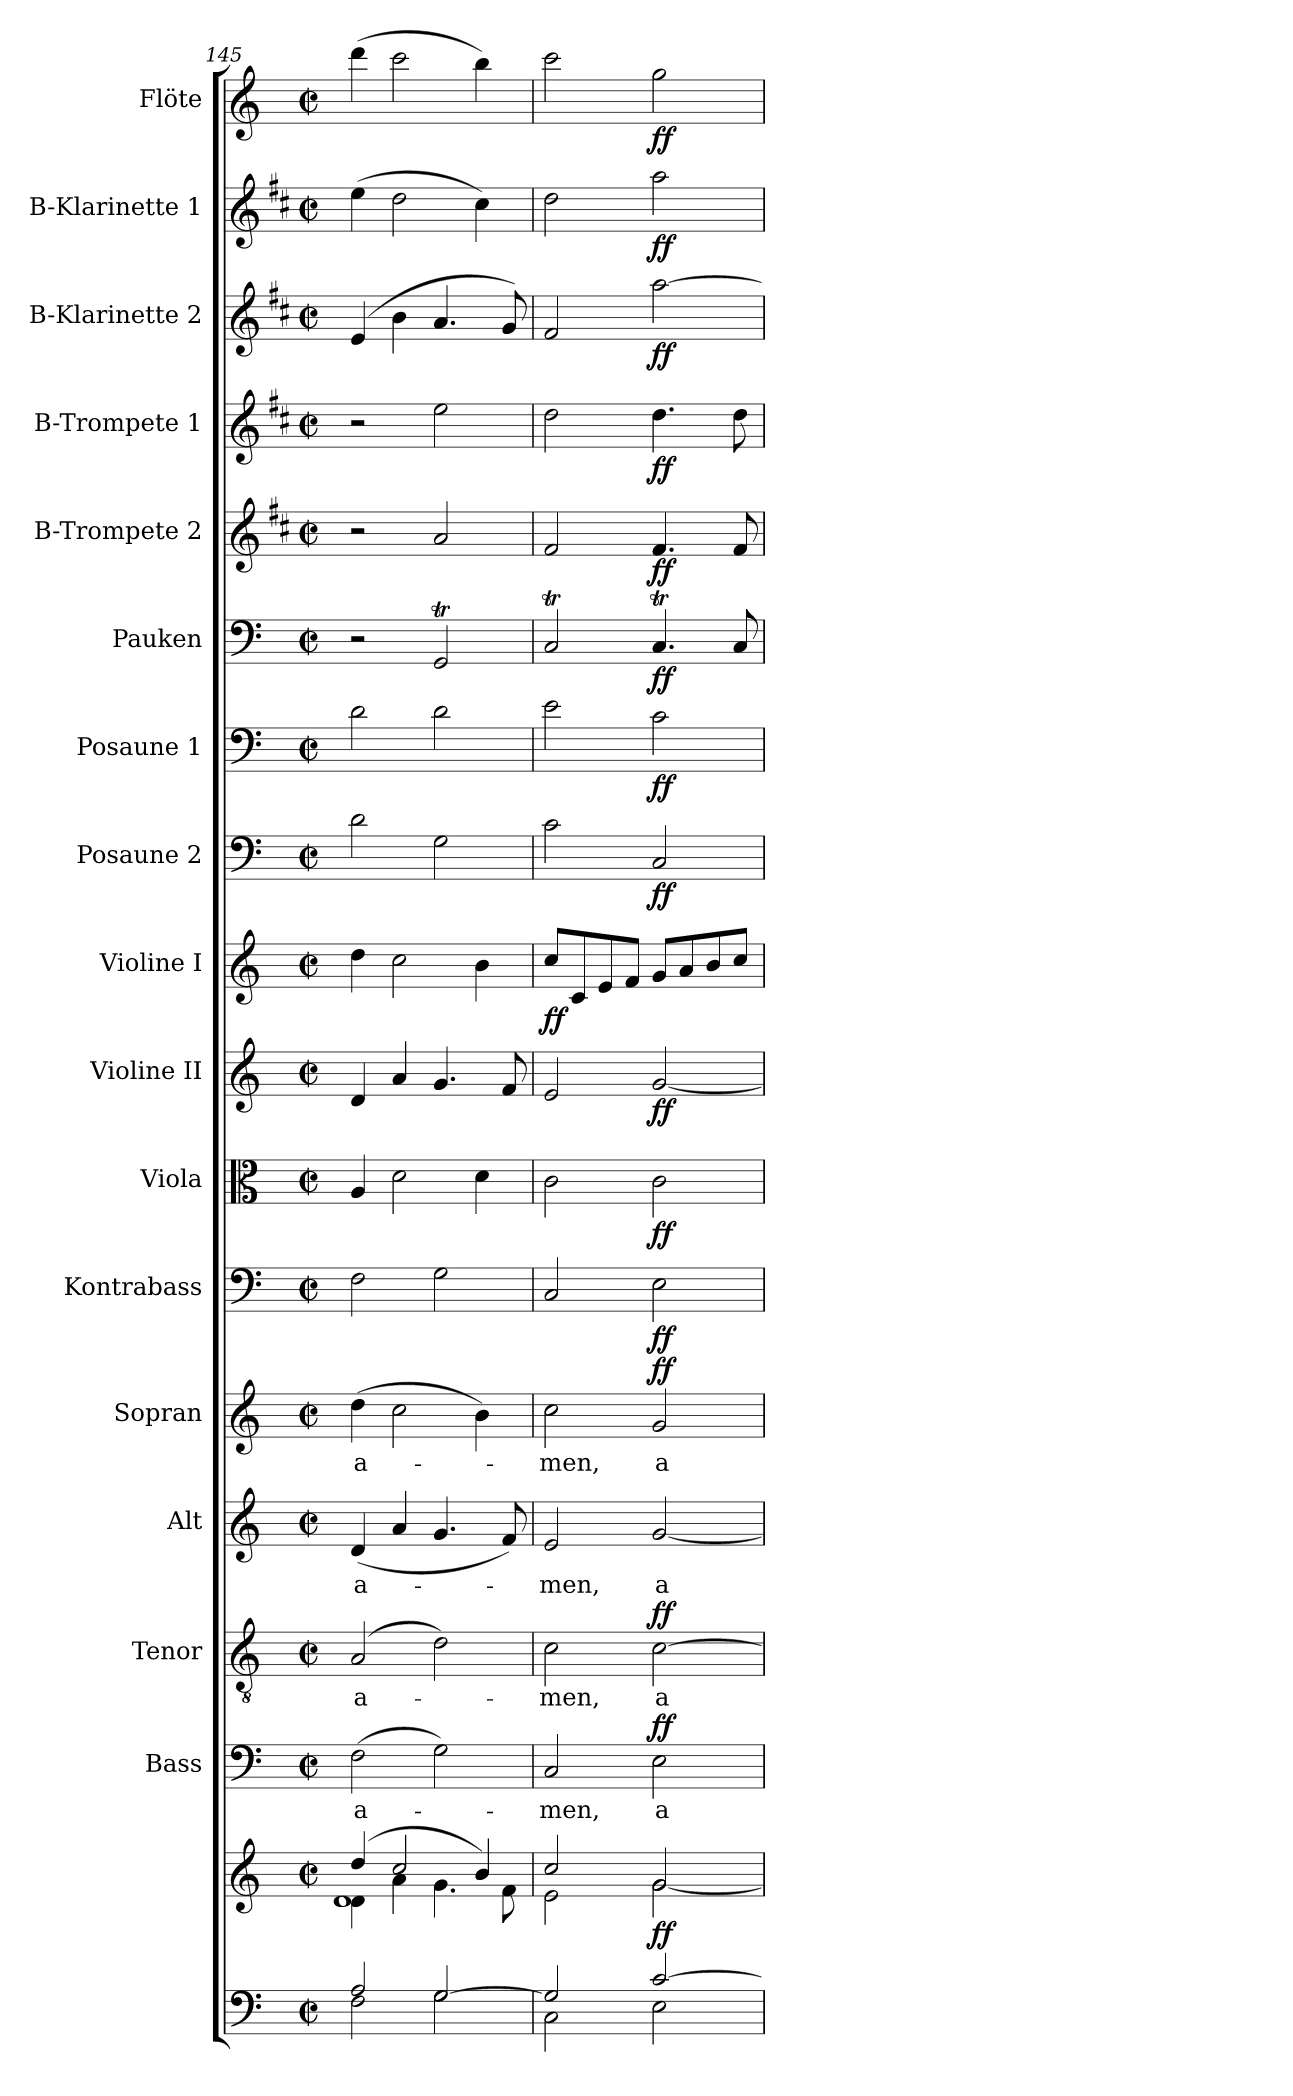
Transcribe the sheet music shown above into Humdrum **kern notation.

**kern	**kern	**dynam	**kern	**text	**dynam	**kern	**text	**dynam	**kern	**text	**kern	**text	**dynam	**kern	**dynam	**kern	**dynam	**kern	**dynam	**kern	**dynam	**kern	**dynam	**kern	**dynam	**kern	**dynam	**kern	**dynam	**kern	**dynam	**kern	**dynam	**kern	**dynam	**kern	**dynam
*part17	*part17	*part17	*part16	*part16	*part16	*part15	*part15	*part15	*part14	*part14	*part13	*part13	*part13	*part12	*part12	*part11	*part11	*part10	*part10	*part9	*part9	*part8	*part8	*part7	*part7	*part6	*part6	*part5	*part5	*part4	*part4	*part3	*part3	*part2	*part2	*part1	*part1
*staff18	*staff17	*staff17/18	*staff16	*staff16	*staff16	*staff15	*staff15	*staff15	*staff14	*staff14	*staff13	*staff13	*staff13	*staff12	*staff12	*staff11	*staff11	*staff10	*staff10	*staff9	*staff9	*staff8	*staff8	*staff7	*staff7	*staff6	*staff6	*staff5	*staff5	*staff4	*staff4	*staff3	*staff3	*staff2	*staff2	*staff1	*staff1
*	*	*	*I"Bass	*	*	*I"Tenor	*	*	*I"Alt	*	*I"Sopran	*	*	*I"Kontrabass	*	*I"Viola	*	*I"Violine II	*	*I"Violine I	*	*I"Posaune 2	*	*I"Posaune 1	*	*I"Pauken	*	*I"B-Trompete 2	*	*I"B-Trompete 1	*	*I"B-Klarinette 2	*	*I"B-Klarinette 1	*	*I"Flöte	*
*	*	*	*I'B.	*	*	*I'T.	*	*	*I'A.	*	*I'S.	*	*	*I'Kb.	*	*I'Vla.	*	*I'Vl. II	*	*I'Vl. I	*	*I'Pos. 2	*	*I'Pos. 1	*	*I'Pk.	*	*I'B Trp. 2	*	*I'B Trp. 1	*	*I'B Kl. 2	*	*I'B Kl. 1	*	*I'Fl.	*
*clefF4	*clefG2	*	*clefF4	*	*	*clefGv2	*	*	*clefG2	*	*clefG2	*	*	*clefF4	*	*clefC3	*	*clefG2	*	*clefG2	*	*clefF4	*	*clefF4	*	*clefF4	*	*clefG2	*	*clefG2	*	*clefG2	*	*clefG2	*	*clefG2	*
*	*	*	*	*	*	*	*	*	*	*	*	*	*	*ITrd7c12	*	*	*	*	*	*	*	*	*	*	*	*	*	*ITrd1c2	*	*ITrd1c2	*	*ITrd1c2	*	*ITrd1c2	*	*	*
*k[]	*k[]	*	*k[]	*	*	*k[]	*	*	*k[]	*	*k[]	*	*	*k[]	*	*k[]	*	*k[]	*	*k[]	*	*k[]	*	*k[]	*	*k[]	*	*k[]	*	*k[]	*	*k[]	*	*k[]	*	*k[]	*
*C:	*C:	*	*C:	*	*	*C:	*	*	*C:	*	*C:	*	*	*C:	*	*C:	*	*C:	*	*C:	*	*C:	*	*C:	*	*C:	*	*C:	*	*C:	*	*C:	*	*C:	*	*C:	*
*M2/2	*M2/2	*	*M2/2	*	*	*M2/2	*	*	*M2/2	*	*M2/2	*	*	*M2/2	*	*M2/2	*	*M2/2	*	*M2/2	*	*M2/2	*	*M2/2	*	*M2/2	*	*M2/2	*	*M2/2	*	*M2/2	*	*M2/2	*	*M2/2	*
*met(c|)	*met(c|)	*	*met(c|)	*	*	*met(c|)	*	*	*met(c|)	*	*met(c|)	*	*	*met(c|)	*	*met(c|)	*	*met(c|)	*	*met(c|)	*	*met(c|)	*	*met(c|)	*	*met(c|)	*	*met(c|)	*	*met(c|)	*	*met(c|)	*	*met(c|)	*	*met(c|)	*
=145	=145	=145	=145	=145	=145	=145	=145	=145	=145	=145	=145	=145	=145	=145	=145	=145	=145	=145	=145	=145	=145	=145	=145	=145	=145	=145	=145	=145	=145	=145	=145	=145	=145	=145	=145	=145	=145
*^	*^	*	*	*	*	*	*	*	*	*	*	*	*	*	*	*	*	*	*	*	*	*	*	*	*	*	*	*	*	*	*	*	*	*	*	*	*
*	*	*	*^	*	*	*	*	*	*	*	*	*	*	*	*	*	*	*	*	*	*	*	*	*	*	*	*	*	*	*	*	*	*	*	*	*	*	*	*
!	!	!	!	!	!	!	!LO:LY:b	!	!	!LO:LY:b	!	!	!LO:LY:b	!	!LO:LY:b	!	!	!	!	!	!	!	!	!	!	!	!	!	!	!	!	!	!	!	!	!	!	!	!	!
2A/	2F\	(4dd/	4d\	1d	.	(>2F\	a-	.	(2A/	a-	.	(<4d/	a-	(>4dd\	a-	.	2FF\	.	4A/	.	4d/	.	4dd\	.	2d\	.	2d\	.	2r	.	2r	.	2r	.	(4d/	.	(>4dd\	.	(>4ddd\	.
.	.	2cc/	4a\	.	.	.	.	.	.	.	.	4a/	.	2cc\	.	.	.	.	2d\	.	4a/	.	2cc\	.	.	.	.	.	.	.	.	.	.	.	4a\	.	2cc\	.	2ccc\	.
[>2G/	2G\	.	4.g\	.	.	2G\)	.	.	2d\)	.	.	4.g/	.	.	.	.	2GG\	.	.	.	4.g/	.	.	.	2G\	.	2d\	.	2GGT/	.	2g/	.	2dd\	.	4.g/	.	.	.	.	.
.	.	4b/)	.	.	.	.	.	.	.	.	.	.	.	4b\)	.	.	.	.	4d\	.	.	.	4b\	.	.	.	.	.	.	.	.	.	.	.	.	.	4b\)	.	4bb\)	.
.	.	.	8f\	.	.	.	.	.	.	.	.	8f/)	.	.	.	.	.	.	.	.	8f/	.	.	.	.	.	.	.	.	.	.	.	.	.	8f/)	.	.	.	.	.
*	*	*	*v	*v	*	*	*	*	*	*	*	*	*	*	*	*	*	*	*	*	*	*	*	*	*	*	*	*	*	*	*	*	*	*	*	*	*	*	*	*
=146	=146	=146	=146	=146	=146	=146	=146	=146	=146	=146	=146	=146	=146	=146	=146	=146	=146	=146	=146	=146	=146	=146	=146	=146	=146	=146	=146	=146	=146	=146	=146	=146	=146	=146	=146	=146	=146	=146	=146
!	!	!	!	!	!	!LO:LY:b	!	!	!LO:LY:b	!	!	!LO:LY:b	!	!LO:LY:b	!	!	!	!	!	!	!	!	!LO:DY:b	!	!	!	!	!	!	!	!	!	!	!	!	!	!	!	!
2G/]	2C\	2cc/	2e\	.	2C/	-men,	.	2c\	-men,	.	2e/	-men,	2cc\	-men,	.	2CC/	.	2c\	.	2e/	.	8cc/L	ff	2c\	.	2e\	.	2CT/	.	2e/	.	2cc\	.	2e/	.	2cc\	.	2ccc\	.
.	.	.	.	.	.	.	.	.	.	.	.	.	.	.	.	.	.	.	.	.	.	8c/	.	.	.	.	.	.	.	.	.	.	.	.	.	.	.	.	.
.	.	.	.	.	.	.	.	.	.	.	.	.	.	.	.	.	.	.	.	.	.	8e/	.	.	.	.	.	.	.	.	.	.	.	.	.	.	.	.	.
.	.	.	.	.	.	.	.	.	.	.	.	.	.	.	.	.	.	.	.	.	.	8f/J	.	.	.	.	.	.	.	.	.	.	.	.	.	.	.	.	.
!	!	!	!	!LO:DY:b	!	!LO:LY:b	!LO:DY:a	!	!LO:LY:b	!LO:DY:a	!	!LO:LY:b	!	!LO:LY:b	!LO:DY:a	!	!LO:DY:b	!	!LO:DY:b	!	!LO:DY:b	!	!	!	!LO:DY:b	!	!LO:DY:b	!	!LO:DY:b	!	!LO:DY:b	!	!LO:DY:b	!	!LO:DY:b	!	!LO:DY:b	!	!LO:DY:b
[>2c/	2E\	2g/	[<2g\	ff	2E\	a-	ff	[2c\	a-	ff	[2g/	a-	2g/	a-	ff	2EE\	ff	2c\	ff	[2g/	ff	8g/L	.	2C/	ff	2c\	ff	4.CT/	ff	4.e/	ff	4.cc\	ff	[2gg\	ff	2gg\	ff	2gg\	ff
.	.	.	.	.	.	.	.	.	.	.	.	.	.	.	.	.	.	.	.	.	.	8a/	.	.	.	.	.	.	.	.	.	.	.	.	.	.	.	.	.
.	.	.	.	.	.	.	.	.	.	.	.	.	.	.	.	.	.	.	.	.	.	8b/	.	.	.	.	.	.	.	.	.	.	.	.	.	.	.	.	.
.	.	.	.	.	.	.	.	.	.	.	.	.	.	.	.	.	.	.	.	.	.	8cc/J	.	.	.	.	.	8C/	.	8e/	.	8cc\	.	.	.	.	.	.	.
*v	*v	*	*	*	*	*	*	*	*	*	*	*	*	*	*	*	*	*	*	*	*	*	*	*	*	*	*	*	*	*	*	*	*	*	*	*	*	*	*
*	*v	*v	*	*	*	*	*	*	*	*	*	*	*	*	*	*	*	*	*	*	*	*	*	*	*	*	*	*	*	*	*	*	*	*	*	*	*	*
=	=	=	=	=	=	=	=	=	=	=	=	=	=	=	=	=	=	=	=	=	=	=	=	=	=	=	=	=	=	=	=	=	=	=	=	=	=
*-	*-	*-	*-	*-	*-	*-	*-	*-	*-	*-	*-	*-	*-	*-	*-	*-	*-	*-	*-	*-	*-	*-	*-	*-	*-	*-	*-	*-	*-	*-	*-	*-	*-	*-	*-	*-	*-
